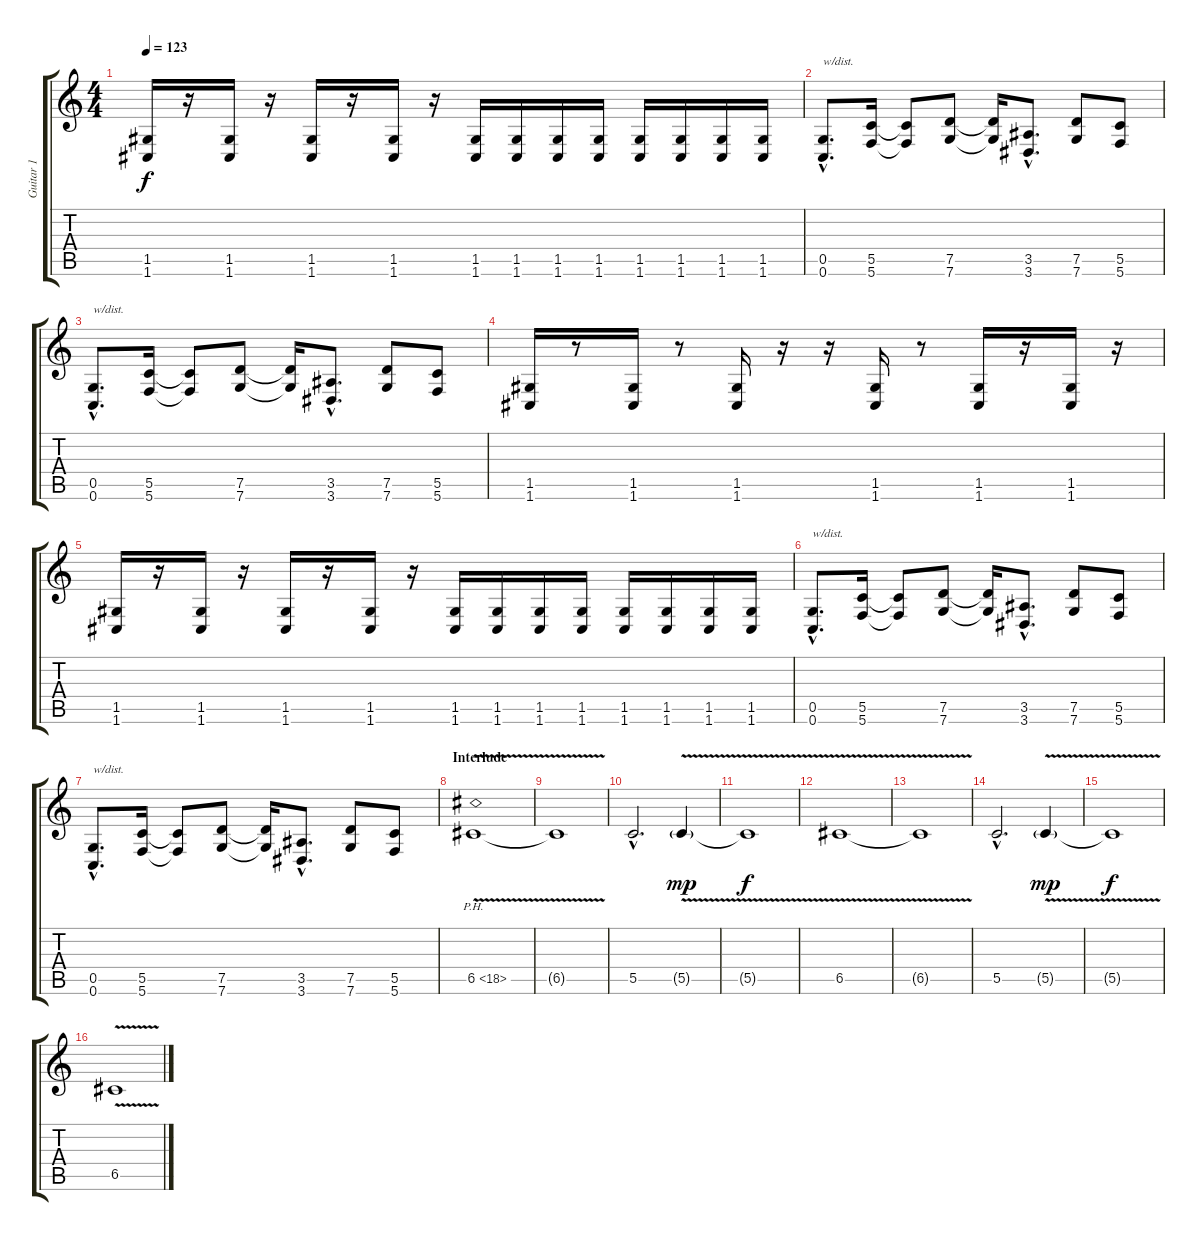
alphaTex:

\track ("Guitar 1" "Guitar 1") {instrument distortionguitar}
\staff {score tabs}
\tuning (D4 A3 F3 C3 G2 C2) {hide}
\ts (4 4)
\tempo 123
\clef g2
\ks c
(1.5 1.6).16{dy f} r.16 (1.5 1.6).16 r.16 (1.5 1.6).16 r.16 (1.5 1.6).16 r.16 (1.5 1.6).16 (1.5 1.6).16 (1.5 1.6).16 (1.5 1.6).16 (1.5 1.6).16 (1.5 1.6).16 (1.5 1.6).16 (1.5 1.6).16 |
(0.5{hac} 0.6{hac}).8{d txt "w/dist." volume 16 instrument distortionguitar} (5.5 5.6).16 (5.5{t} 5.6{t}).8 (7.5 7.6).8 (7.5{t} 7.6{t}).16 (3.5{hac} 3.6{hac}).8{d} (7.5 7.6).8 (5.5 5.6).8 |
(0.5{hac} 0.6{hac}).8{d txt "w/dist." instrument distortionguitar} (5.5 5.6).16 (5.5{t} 5.6{t}).8 (7.5 7.6).8 (7.5{t} 7.6{t}).16 (3.5{hac} 3.6{hac}).8{d} (7.5 7.6).8 (5.5 5.6).8 |
(1.5 1.6).16 r.8 (1.5 1.6).16 r.8 (1.5 1.6).16 r.16 r.16 (1.5 1.6).16 r.8 (1.5 1.6).16 r.16 (1.5 1.6).16 r.16 |
(1.5 1.6).16 r.16 (1.5 1.6).16 r.16 (1.5 1.6).16 r.16 (1.5 1.6).16 r.16 (1.5 1.6).16 (1.5 1.6).16 (1.5 1.6).16 (1.5 1.6).16 (1.5 1.6).16 (1.5 1.6).16 (1.5 1.6).16 (1.5 1.6).16 |
(0.5{hac} 0.6{hac}).8{d txt "w/dist." volume 16 instrument distortionguitar} (5.5 5.6).16 (5.5{t} 5.6{t}).8 (7.5 7.6).8 (7.5{t} 7.6{t}).16 (3.5{hac} 3.6{hac}).8{d} (7.5 7.6).8 (5.5 5.6).8 |
(0.5{hac} 0.6{hac}).8{d txt "w/dist." instrument distortionguitar} (5.5 5.6).16 (5.5{t} 5.6{t}).8 (7.5 7.6).8 (7.5{t} 7.6{t}).16 (3.5{hac} 3.6{hac}).8{d} (7.5 7.6).8 (5.5 5.6).8 |
\section ("" "Interlude")
6.5{ph 12 v}.1{volume 9} |
6.5{t}.1 |
5.5{hac}.2{d volume 13} 5.5{v g}.4{dy mp} |
5.5{t}.1{dy f} |
6.5{v}.1{volume 13} |
6.5{t}.1 |
5.5{hac}.2{d} 5.5{v g}.4{dy mp} |
5.5{t}.1{dy f} |
6.5{v}.1{volume 11}
